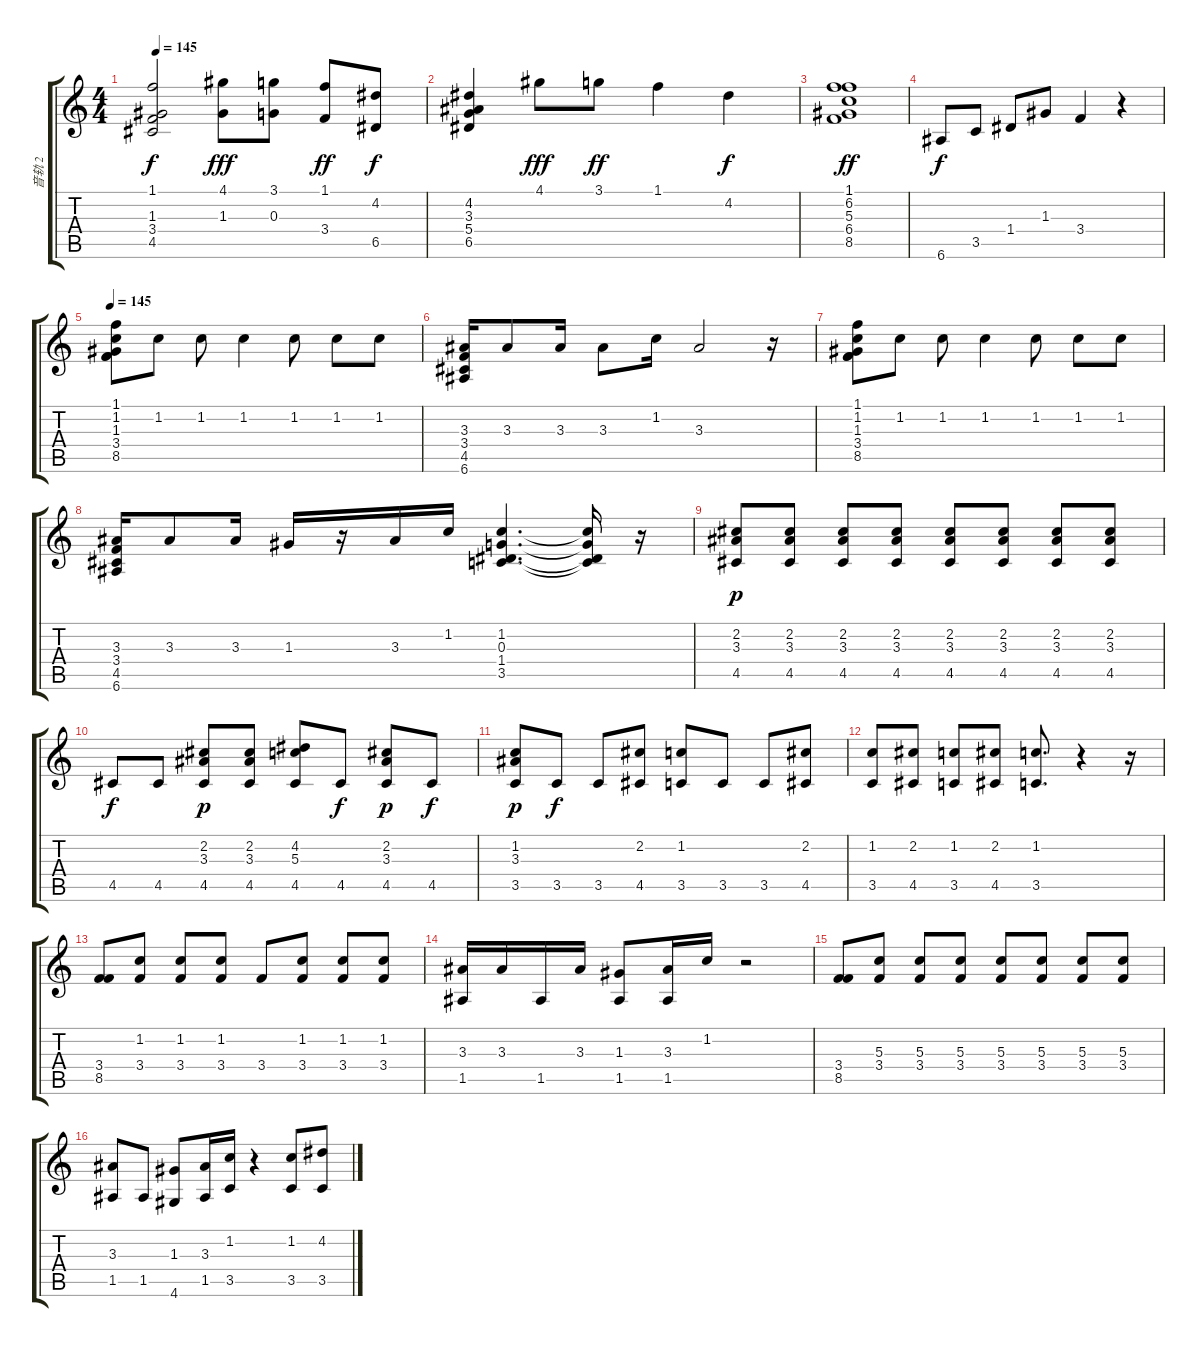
\track ("音轨 2" "音轨 2") {instrument acousticguitarsteel}
\staff {score tabs}
\tuning (E4 B3 G3 D3 A2 E2) {hide}
\ts (4 4)
\tempo 145
\clef g2
\ks c
(1.1 1.3 3.4 4.5).2{dy f} (4.1 1.3).8{dy fff} (3.1 0.3).8 (1.1 3.4).8{dy ff} (4.2 6.5).8{dy f} |
(4.2 3.3 5.4 6.5).4 4.1.8{dy fff} 3.1.8{dy ff} 1.1.4 4.2.4{dy f} |
(1.1 6.2 5.3 6.4 8.5).1{dy ff} |
6.6.8{dy f} 3.5.8 1.4.8 1.3.8 3.4.4 r.4 |
\tempo 145
(1.1 1.2 1.3 3.4 8.5).8{volume 16 balance 8 instrument acousticguitarsteel} 1.2.8 1.2.8 1.2.4 1.2.8 1.2.8 1.2.8 |
(3.3 3.4 4.5 6.6).16 3.3.8 3.3.16 3.3.8 1.2.16 3.3.2 r.16 |
(1.1 1.2 1.3 3.4 8.5).8 1.2.8 1.2.8 1.2.4 1.2.8 1.2.8 1.2.8 |
(3.3 3.4 4.5 6.6).16 3.3.8 3.3.16 1.3.16 r.16 3.3.16 1.2.16 (1.2 0.3 1.4 3.5).4{d} (1.2{t} 0.3{t} 1.4{t} 3.5{t}).16 r.16 |
(2.2 3.3 4.5).8{dy p instrument acousticguitarsteel} (2.2 3.3 4.5).8 (2.2 3.3 4.5).8 (2.2 3.3 4.5).8 (2.2 3.3 4.5).8 (2.2 3.3 4.5).8 (2.2 3.3 4.5).8 (2.2 3.3 4.5).8 |
4.5.8{dy f} 4.5.8 (2.2 3.3 4.5).8{dy p} (2.2 3.3 4.5).8 (4.2 5.3 4.5).8 4.5.8{dy f} (2.2 3.3 4.5).8{dy p} 4.5.8{dy f} |
(1.2 3.3 3.5).8{dy p} 3.5.8{dy f} 3.5.8 (2.2 4.5).8 (1.2 3.5).8 3.5.8 3.5.8 (2.2 4.5).8 |
(1.2 3.5).8 (2.2 4.5).8 (1.2 3.5).8 (2.2 4.5).8 (1.2 3.5).8{d} r.4 r.16 |
(3.4 8.5).8 (1.2 3.4).8 (1.2 3.4).8 (1.2 3.4).8 3.4.8 (1.2 3.4).8 (1.2 3.4).8 (1.2 3.4).8 |
(3.3 1.5).16 3.3.16 1.5.16 3.3.16 (1.3 1.5).8 (3.3 1.5).16 1.2.16 r.2 |
(3.4 8.5).8 (5.3 3.4).8 (5.3 3.4).8 (5.3 3.4).8 (5.3 3.4).8 (5.3 3.4).8 (5.3 3.4).8 (5.3 3.4).8 |
(3.3 1.5).8 1.5.8 (1.3 4.6).8 (3.3 1.5).16 (1.2 3.5).16 r.4 (1.2 3.5).8 (4.2 3.5).8
